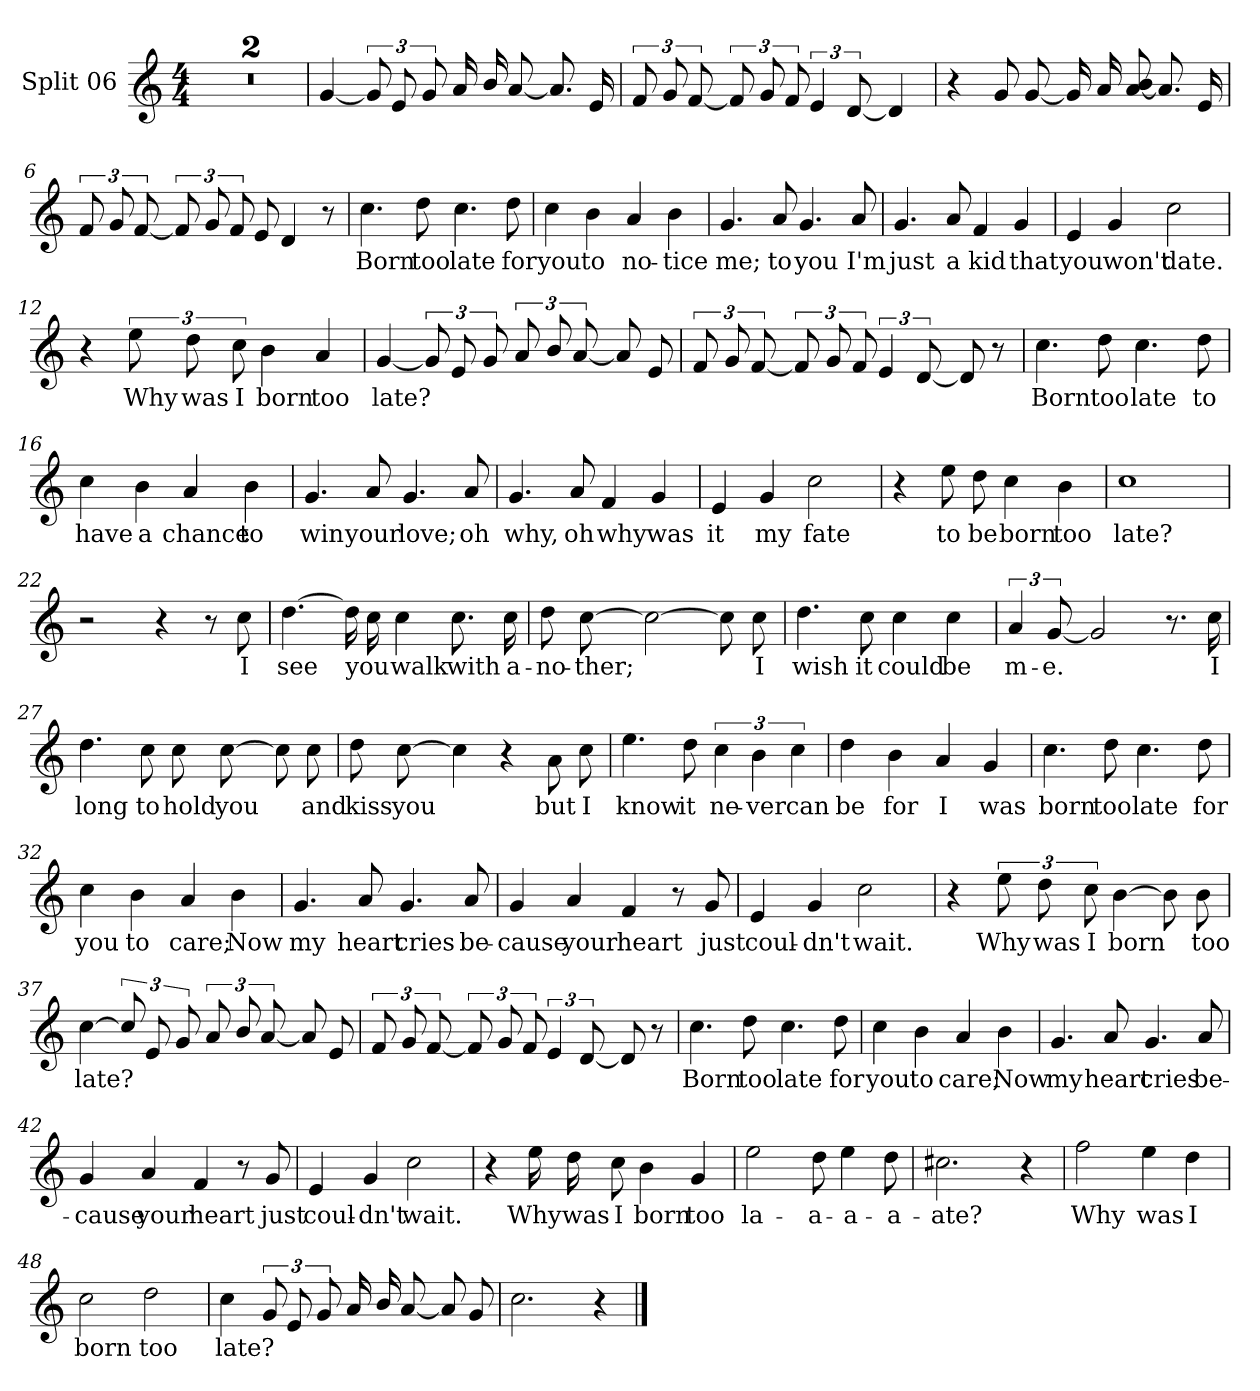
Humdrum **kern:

**kern	**text
*part1	*part1
*staff1	*staff1
*I"Split 06	*
*I'Split 06	*
*clefG2	*
*k[]	*
*M4/4	*
=1	=1
1r	.
=2	=2
1r	.
=3	=3
[<4g/	.
12g/L]	.
12e/	.
12g/	.
16a/LL	.
16b/J	.
[<8a/	.
8.a/L]	.
16e/J	.
!!LO:LB:g=z
=4	=4
12f/L	.
12g/	.
[<12f/	.
12f/L]	.
12g/	.
12f/	.
6e/	.
[<12d/	.
4d/]	.
=5	=5
4r	.
8g/L	.
[<8g/	.
16g/LL]	.
16a/J	.
8b/ [<8a/	.
8.a/L]	.
16e/J	.
=6	=6
12f/L	.
12g/	.
[<12f/	.
12f/L]	.
12g/	.
12f/	.
8e/	.
4d/	.
8r	.
!!LO:LB:g=z
=7	=7
4.cc\	Born
8dd\	too
4.cc\	late
8dd\	for
=8	=8
4cc\	you
4b\	to
4a/	no-
4b\	tice
=9	=9
4.g/	me;
8a/	to
4.g/	you
8a/	I'm
=10	=10
4.g/	just
8a/	a
4f/	kid
4g/	that
!!LO:LB:g=z
=11	=11
4e/	you
4g/	won't
2cc\	date.
=12	=12
4r	.
12ee\L	Why
12dd\	was
12cc\	I
4b\	born
4a/	too
=13	=13
[<4g/	late?
12g/L]	.
12e/	.
12g/	.
12a/L	.
12b/	.
[<12a/	.
8a/L]	.
8e/	.
!!LO:LB:g=z
=14	=14
12f/L	.
12g/	.
[<12f/	.
12f/L]	.
12g/	.
12f/	.
6e/	.
[<12d/	.
8d/]	.
8r	.
=15	=15
4.cc\	Born
8dd\	too
4.cc\	late
8dd\	to
=16	=16
4cc\	have
4b\	a
4a/	chance
4b\	to
!!LO:LB:g=z
=17	=17
4.g/	win
8a/	your
4.g/	love;
8a/	oh
=18	=18
4.g/	why,
8a/	oh
4f/	why
4g/	was
=19	=19
4e/	it
4g/	my
2cc\	fate
=20	=20
4r	.
8ee\L	to
8dd\	be
4cc\	born
4b\	too
!!LO:LB:g=z
=21	=21
1cc	late?
=22	=22
2r	.
4r	.
8r	.
8cc\	I
=23	=23
[>4.dd\	see
16dd\LL]	.
16cc\J	you
4cc\	walk
8.cc\L	with
16cc\J	a-
!!LO:LB:g=z
=24	=24
8dd\L	no-
[>8cc\	ther;
2cc\_>	.
8cc\L]	.
8cc\	I
=25	=25
4.dd\	wish
8cc\	it
4cc\	could
4cc\	be
=26	=26
6a/	m-
[<12g/	e.
2g/]	.
8.r	.
16cc\	I
!!LO:PB:g=z
=27	=27
4.dd\	long
8cc\	to
8cc\L	hold
[>8cc\	you
8cc\L]	.
8cc\	and
=28	=28
8dd\L	kiss
[>8cc\	you
4cc\]	.
4r	.
8a\L	but
8cc\	I
=29	=29
4.ee\	know
8dd\	it
6cc\	ne-
6b\	ver
6cc\	can
=30	=30
4dd\	be
4b\	for
4a/	I
4g/	was
!!LO:LB:g=z
=31	=31
4.cc\	born
8dd\	too
4.cc\	late
8dd\	for
=32	=32
4cc\	you
4b\	to
4a/	care;
4b\	Now
=33	=33
4.g/	my
8a/	heart
4.g/	cries
8a/	be-
!!LO:LB:g=z
=34	=34
4g/	cause
4a/	your
4f/	heart
8r	.
8g/	just
=35	=35
4e/	coul-
4g/	dn't
2cc\	wait.
=36	=36
4r	.
12ee\L	Why
12dd\	was
12cc\	I
[>4b\	born
8b\L]	.
8b\	too
!!LO:LB:g=z
=37	=37
[>4cc\	late?
12cc/L]	.
12e/	.
12g/	.
12a/L	.
12b/	.
[<12a/	.
8a/L]	.
8e/	.
=38	=38
12f/L	.
12g/	.
[<12f/	.
12f/L]	.
12g/	.
12f/	.
6e/	.
[<12d/	.
8d/]	.
8r	.
=39	=39
4.cc\	Born
8dd\	too
4.cc\	late
8dd\	for
!!LO:LB:g=z
=40	=40
4cc\	you
4b\	to
4a/	care;
4b\	Now
=41	=41
4.g/	my
8a/	heart
4.g/	cries
8a/	be-
=42	=42
4g/	cause
4a/	your
4f/	heart
8r	.
8g/	just
=43	=43
4e/	coul-
4g/	dn't
2cc\	wait.
!!LO:LB:g=z
=44	=44
4r	.
16ee\LL	Why
16dd\J	was
8cc\	I
4b\	born
4g/	too
=45	=45
2ee\	la-
8dd\	a-
4ee\	a-
8dd\	a-
=46	=46
2.cc#X\	ate?
4r	.
=47	=47
2ff\	Why
4ee\	was
4dd\	I
!!LO:LB:g=z
=48	=48
2cc\	born
2dd\	too
=49	=49
4cc\	late?
12g/L	.
12e/	.
12g/	.
16a/LL	.
16b/J	.
[<8a/	.
8a/L]	.
8g/	.
=50	=50
2.cc\	.
4r	.
==	==
*-	*-
